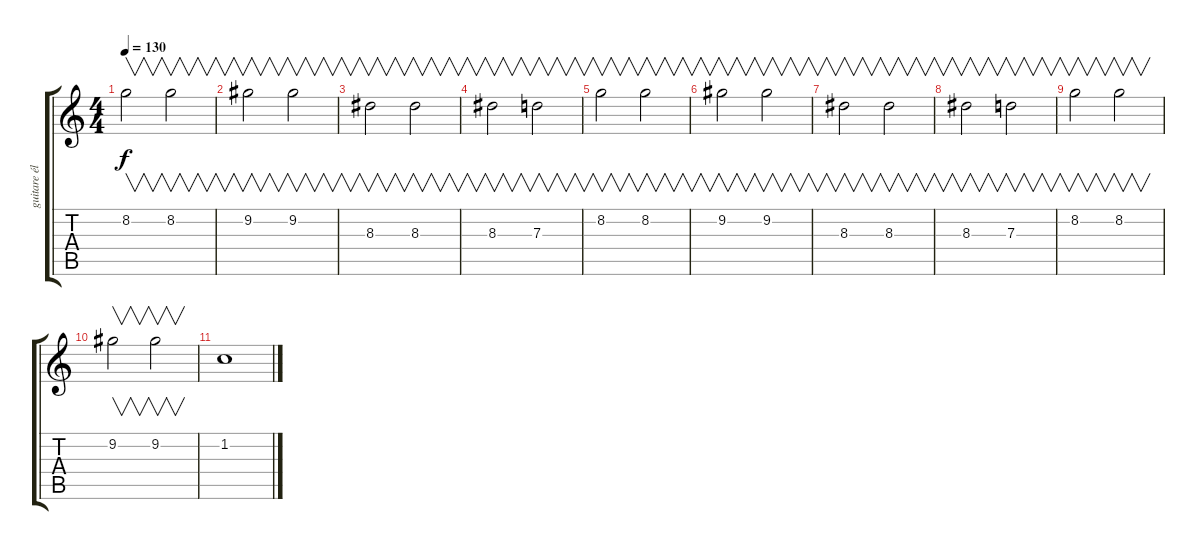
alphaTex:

\track ("guitare électrique" "guitare él") {instrument electricguitarclean}
\staff {score tabs}
\tuning (E4 B3 G3 D3 A2 E2) {hide}
\ts (4 4)
\tempo 130
\clef g2
\ks c
8.2.2{v dy f} 8.2.2{v} |
9.2.2{v} 9.2.2{v} |
8.3.2{v} 8.3.2{v} |
8.3.2{v} 7.3.2{v} |
8.2.2{v} 8.2.2{v} |
9.2.2{v} 9.2.2{v} |
8.3.2{v} 8.3.2{v} |
8.3.2{v} 7.3.2{v} |
8.2.2{v} 8.2.2{v} |
9.2.2{v} 9.2.2{v} |
1.2.1
